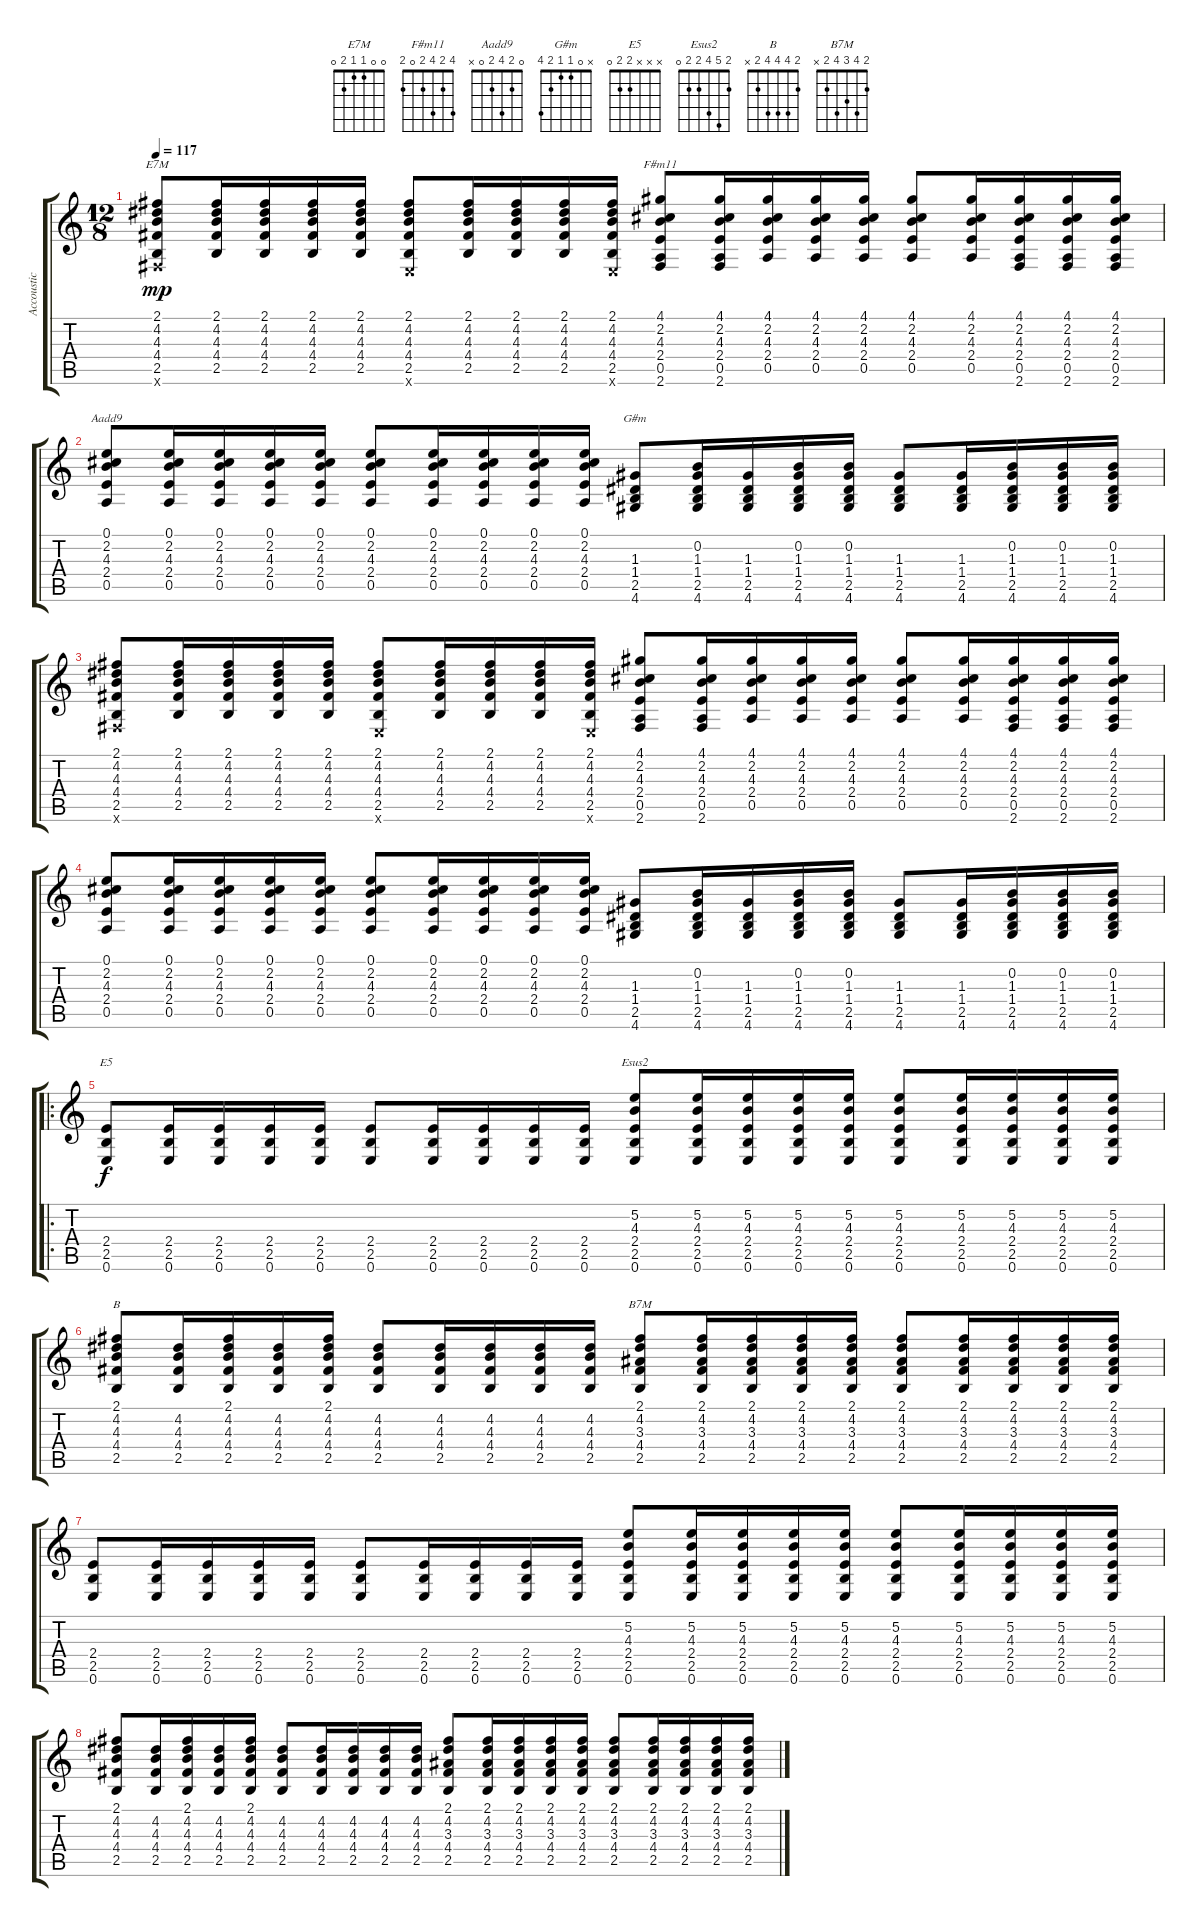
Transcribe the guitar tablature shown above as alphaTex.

\track ("Accoustic " "Accoustic ") {instrument acousticguitarnylon}
\staff {score tabs}
\tuning (E4 B3 G3 D3 A2 E2) {hide}
\chord ("E7M" 0 0 1 1 2 0)
\chord ("F#m11" 4 2 4 2 0 2)
\chord ("Aadd9" 0 2 4 2 0 x)
\chord ("G#m" x 0 1 1 2 4)
\chord ("E5" x x x 2 2 0)
\chord ("Esus2" 2 5 4 2 2 0)
\chord ("B" 2 4 4 4 2 x)
\chord ("B7M" 2 4 3 4 2 x)
\ts (12 8)
\tempo 117
\clef g2
\ks c
(2.1 4.2 4.3 4.4 2.5 2.6{x}).8{ch "E7M" dy mp} (2.1 4.2 4.3 4.4 2.5).16 (2.1 4.2 4.3 4.4 2.5).16 (2.1 4.2 4.3 4.4 2.5).16 (2.1 4.2 4.3 4.4 2.5).16 (2.1 4.2 4.3 4.4 2.5 0.6{x}).8 (2.1 4.2 4.3 4.4 2.5).16 (2.1 4.2 4.3 4.4 2.5).16 (2.1 4.2 4.3 4.4 2.5).16 (2.1 4.2 4.3 4.4 2.5 0.6{x}).16 (4.1 2.2 4.3 2.4 0.5 2.6).8{ch "F#m11"} (4.1 2.2 4.3 2.4 0.5 2.6).16 (4.1 2.2 4.3 2.4 0.5).16 (4.1 2.2 4.3 2.4 0.5).16 (4.1 2.2 4.3 2.4 0.5).16 (4.1 2.2 4.3 2.4 0.5).8 (4.1 2.2 4.3 2.4 0.5).16 (4.1 2.2 4.3 2.4 0.5 2.6).16 (4.1 2.2 4.3 2.4 0.5 2.6).16 (4.1 2.2 4.3 2.4 0.5 2.6).16 |
(0.1 2.2 4.3 2.4 0.5).8{ch "Aadd9"} (0.1 2.2 4.3 2.4 0.5).16 (0.1 2.2 4.3 2.4 0.5).16 (0.1 2.2 4.3 2.4 0.5).16 (0.1 2.2 4.3 2.4 0.5).16 (0.1 2.2 4.3 2.4 0.5).8 (0.1 2.2 4.3 2.4 0.5).16 (0.1 2.2 4.3 2.4 0.5).16 (0.1 2.2 4.3 2.4 0.5).16 (0.1 2.2 4.3 2.4 0.5).16 (1.3 1.4 2.5 4.6).8{ch "G#m"} (0.2 1.3 1.4 2.5 4.6).16 (1.3 1.4 2.5 4.6).16 (0.2 1.3 1.4 2.5 4.6).16 (0.2 1.3 1.4 2.5 4.6).16 (1.3 1.4 2.5 4.6).8 (1.3 1.4 2.5 4.6).16 (0.2 1.3 1.4 2.5 4.6).16 (0.2 1.3 1.4 2.5 4.6).16 (0.2 1.3 1.4 2.5 4.6).16 |
(2.1 4.2 4.3 4.4 2.5 2.6{x}).8 (2.1 4.2 4.3 4.4 2.5).16 (2.1 4.2 4.3 4.4 2.5).16 (2.1 4.2 4.3 4.4 2.5).16 (2.1 4.2 4.3 4.4 2.5).16 (2.1 4.2 4.3 4.4 2.5 0.6{x}).8 (2.1 4.2 4.3 4.4 2.5).16 (2.1 4.2 4.3 4.4 2.5).16 (2.1 4.2 4.3 4.4 2.5).16 (2.1 4.2 4.3 4.4 2.5 0.6{x}).16 (4.1 2.2 4.3 2.4 0.5 2.6).8 (4.1 2.2 4.3 2.4 0.5 2.6).16 (4.1 2.2 4.3 2.4 0.5).16 (4.1 2.2 4.3 2.4 0.5).16 (4.1 2.2 4.3 2.4 0.5).16 (4.1 2.2 4.3 2.4 0.5).8 (4.1 2.2 4.3 2.4 0.5).16 (4.1 2.2 4.3 2.4 0.5 2.6).16 (4.1 2.2 4.3 2.4 0.5 2.6).16 (4.1 2.2 4.3 2.4 0.5 2.6).16 |
(0.1 2.2 4.3 2.4 0.5).8 (0.1 2.2 4.3 2.4 0.5).16 (0.1 2.2 4.3 2.4 0.5).16 (0.1 2.2 4.3 2.4 0.5).16 (0.1 2.2 4.3 2.4 0.5).16 (0.1 2.2 4.3 2.4 0.5).8 (0.1 2.2 4.3 2.4 0.5).16 (0.1 2.2 4.3 2.4 0.5).16 (0.1 2.2 4.3 2.4 0.5).16 (0.1 2.2 4.3 2.4 0.5).16 (1.3 1.4 2.5 4.6).8 (0.2 1.3 1.4 2.5 4.6).16 (1.3 1.4 2.5 4.6).16 (0.2 1.3 1.4 2.5 4.6).16 (0.2 1.3 1.4 2.5 4.6).16 (1.3 1.4 2.5 4.6).8 (1.3 1.4 2.5 4.6).16 (0.2 1.3 1.4 2.5 4.6).16 (0.2 1.3 1.4 2.5 4.6).16 (0.2 1.3 1.4 2.5 4.6).16 |
\ro
(2.4 2.5 0.6).8{ch "E5" dy f} (2.4 2.5 0.6).16 (2.4 2.5 0.6).16 (2.4 2.5 0.6).16 (2.4 2.5 0.6).16 (2.4 2.5 0.6).8 (2.4 2.5 0.6).16 (2.4 2.5 0.6).16 (2.4 2.5 0.6).16 (2.4 2.5 0.6).16 (5.2 4.3 2.4 2.5 0.6).8{ch "Esus2"} (5.2 4.3 2.4 2.5 0.6).16 (5.2 4.3 2.4 2.5 0.6).16 (5.2 4.3 2.4 2.5 0.6).16 (5.2 4.3 2.4 2.5 0.6).16 (5.2 4.3 2.4 2.5 0.6).8 (5.2 4.3 2.4 2.5 0.6).16 (5.2 4.3 2.4 2.5 0.6).16 (5.2 4.3 2.4 2.5 0.6).16 (5.2 4.3 2.4 2.5 0.6).16 |
(2.1 4.2 4.3 4.4 2.5).8{ch "B"} (4.2 4.3 4.4 2.5).16 (2.1 4.2 4.3 4.4 2.5).16 (4.2 4.3 4.4 2.5).16 (2.1 4.2 4.3 4.4 2.5).16 (4.2 4.3 4.4 2.5).8 (4.2 4.3 4.4 2.5).16 (4.2 4.3 4.4 2.5).16 (4.2 4.3 4.4 2.5).16 (4.2 4.3 4.4 2.5).16 (2.1 4.2 3.3 4.4 2.5).8{ch "B7M"} (2.1 4.2 3.3 4.4 2.5).16 (2.1 4.2 3.3 4.4 2.5).16 (2.1 4.2 3.3 4.4 2.5).16 (2.1 4.2 3.3 4.4 2.5).16 (2.1 4.2 3.3 4.4 2.5).8 (2.1 4.2 3.3 4.4 2.5).16 (2.1 4.2 3.3 4.4 2.5).16 (2.1 4.2 3.3 4.4 2.5).16 (2.1 4.2 3.3 4.4 2.5).16 |
(2.4 2.5 0.6).8 (2.4 2.5 0.6).16 (2.4 2.5 0.6).16 (2.4 2.5 0.6).16 (2.4 2.5 0.6).16 (2.4 2.5 0.6).8 (2.4 2.5 0.6).16 (2.4 2.5 0.6).16 (2.4 2.5 0.6).16 (2.4 2.5 0.6).16 (5.2 4.3 2.4 2.5 0.6).8 (5.2 4.3 2.4 2.5 0.6).16 (5.2 4.3 2.4 2.5 0.6).16 (5.2 4.3 2.4 2.5 0.6).16 (5.2 4.3 2.4 2.5 0.6).16 (5.2 4.3 2.4 2.5 0.6).8 (5.2 4.3 2.4 2.5 0.6).16 (5.2 4.3 2.4 2.5 0.6).16 (5.2 4.3 2.4 2.5 0.6).16 (5.2 4.3 2.4 2.5 0.6).16 |
(2.1 4.2 4.3 4.4 2.5).8 (4.2 4.3 4.4 2.5).16 (2.1 4.2 4.3 4.4 2.5).16 (4.2 4.3 4.4 2.5).16 (2.1 4.2 4.3 4.4 2.5).16 (4.2 4.3 4.4 2.5).8 (4.2 4.3 4.4 2.5).16 (4.2 4.3 4.4 2.5).16 (4.2 4.3 4.4 2.5).16 (4.2 4.3 4.4 2.5).16 (2.1 4.2 3.3 4.4 2.5).8 (2.1 4.2 3.3 4.4 2.5).16 (2.1 4.2 3.3 4.4 2.5).16 (2.1 4.2 3.3 4.4 2.5).16 (2.1 4.2 3.3 4.4 2.5).16 (2.1 4.2 3.3 4.4 2.5).8 (2.1 4.2 3.3 4.4 2.5).16 (2.1 4.2 3.3 4.4 2.5).16 (2.1 4.2 3.3 4.4 2.5).16 (2.1 4.2 3.3 4.4 2.5).16
